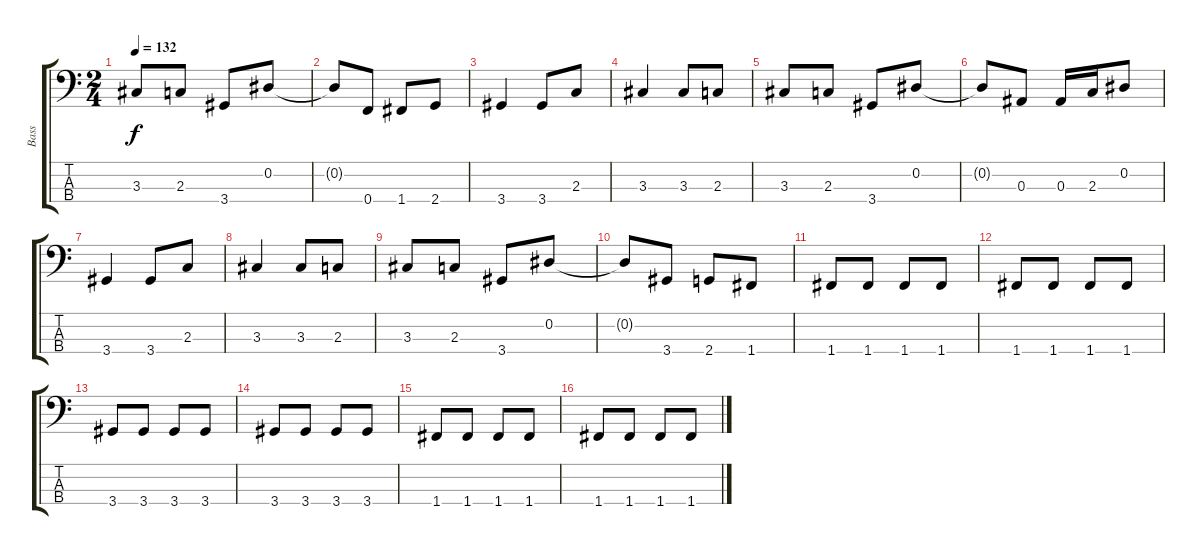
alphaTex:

\track ("Bass" "Bass") {instrument electricbassfinger}
\staff {score tabs}
\tuning (Ab2 Eb2 Bb1 F1) {hide}
\ts (2 4)
\tempo 132
\clef f4
\ks c
3.3.8{dy f} 2.3.8 3.4.8 0.2.8 |
0.2{t}.8 0.4.8 1.4.8 2.4.8 |
3.4.4 3.4.8 2.3.8 |
3.3.4 3.3.8 2.3.8 |
3.3.8 2.3.8 3.4.8 0.2.8 |
0.2{t}.8 0.3.8 0.3.16 2.3.16 0.2.8 |
3.4.4 3.4.8 2.3.8 |
3.3.4 3.3.8 2.3.8 |
3.3.8 2.3.8 3.4.8 0.2.8 |
0.2{t}.8 3.4.8 2.4.8 1.4.8 |
1.4.8 1.4.8 1.4.8 1.4.8 |
1.4.8 1.4.8 1.4.8 1.4.8 |
3.4.8 3.4.8 3.4.8 3.4.8 |
3.4.8 3.4.8 3.4.8 3.4.8 |
1.4.8 1.4.8 1.4.8 1.4.8 |
1.4.8 1.4.8 1.4.8 1.4.8
